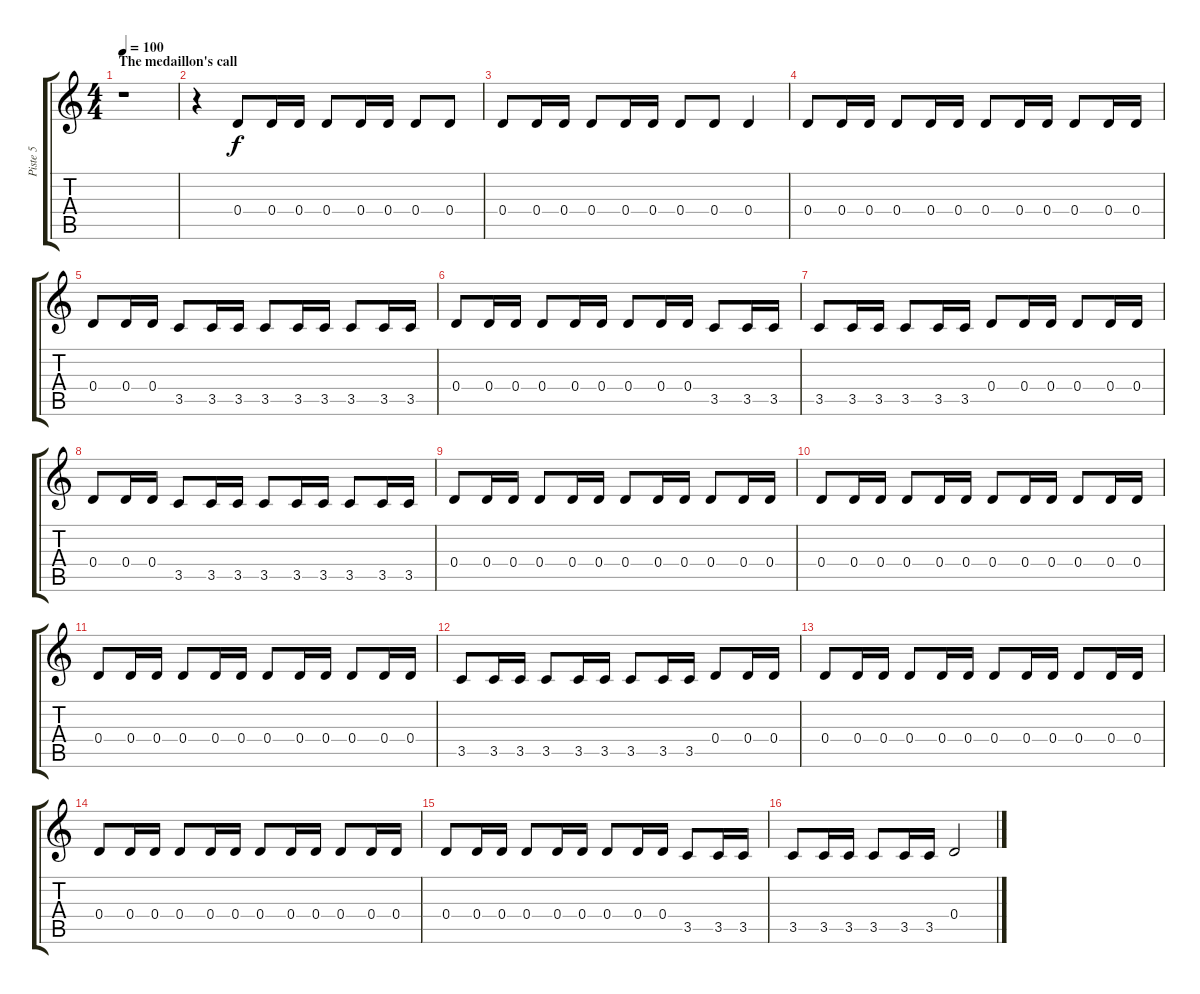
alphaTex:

\track ("Piste 5" "Piste 5") {instrument acousticguitarnylon}
\staff {score tabs}
\tuning (E4 B3 G3 D3 A2 E2) {hide}
\ts (4 4)
\section ("" "The medaillon's call")
\tempo 100
\clef g2
\ks c
r.1{dy f instrument acousticguitarnylon} |
r.4 0.4.8 0.4.16 0.4.16 0.4.8 0.4.16 0.4.16 0.4.8 0.4.8 |
0.4.8 0.4.16 0.4.16 0.4.8 0.4.16 0.4.16 0.4.8 0.4.8 0.4.4 |
0.4.8 0.4.16 0.4.16 0.4.8 0.4.16 0.4.16 0.4.8 0.4.16 0.4.16 0.4.8 0.4.16 0.4.16 |
0.4.8 0.4.16 0.4.16 3.5.8 3.5.16 3.5.16 3.5.8 3.5.16 3.5.16 3.5.8 3.5.16 3.5.16 |
0.4.8 0.4.16 0.4.16 0.4.8 0.4.16 0.4.16 0.4.8 0.4.16 0.4.16 3.5.8 3.5.16 3.5.16 |
3.5.8 3.5.16 3.5.16 3.5.8 3.5.16 3.5.16 0.4.8 0.4.16 0.4.16 0.4.8 0.4.16 0.4.16 |
0.4.8 0.4.16 0.4.16 3.5.8 3.5.16 3.5.16 3.5.8 3.5.16 3.5.16 3.5.8 3.5.16 3.5.16 |
0.4.8 0.4.16 0.4.16 0.4.8 0.4.16 0.4.16 0.4.8 0.4.16 0.4.16 0.4.8 0.4.16 0.4.16 |
0.4.8 0.4.16 0.4.16 0.4.8 0.4.16 0.4.16 0.4.8 0.4.16 0.4.16 0.4.8 0.4.16 0.4.16 |
0.4.8 0.4.16 0.4.16 0.4.8 0.4.16 0.4.16 0.4.8 0.4.16 0.4.16 0.4.8 0.4.16 0.4.16 |
3.5.8 3.5.16 3.5.16 3.5.8 3.5.16 3.5.16 3.5.8 3.5.16 3.5.16 0.4.8 0.4.16 0.4.16 |
0.4.8 0.4.16 0.4.16 0.4.8 0.4.16 0.4.16 0.4.8 0.4.16 0.4.16 0.4.8 0.4.16 0.4.16 |
0.4.8 0.4.16 0.4.16 0.4.8 0.4.16 0.4.16 0.4.8 0.4.16 0.4.16 0.4.8 0.4.16 0.4.16 |
0.4.8 0.4.16 0.4.16 0.4.8 0.4.16 0.4.16 0.4.8 0.4.16 0.4.16 3.5.8 3.5.16 3.5.16 |
3.5.8 3.5.16 3.5.16 3.5.8 3.5.16 3.5.16 0.4.2
